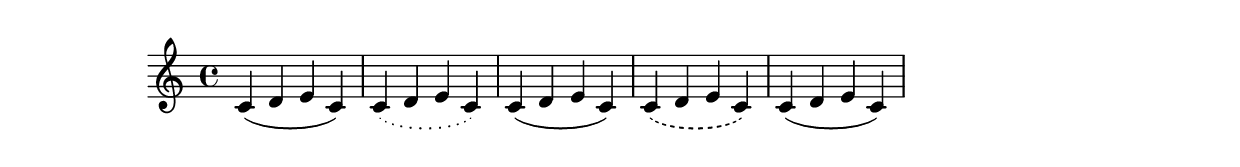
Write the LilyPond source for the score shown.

%% Do not edit this file; it is automatically
%% generated from LSR http://lsr.dsi.unimi.it
%% This file is in the public domain.
\version "2.13.10"

\header {
  lsrtags = "expressive-marks, editorial-annotations"

%% Translation of GIT committish: 4385ed4cc738e164a95798862580b4b86703356f
  texidoces = "
Se puede cambiar el aspecto de las ligaduras de expresión de
continuas a punteadas o intermitentes.

"
  doctitlees = "Modificar el aspecto continuo de una ligadura de expresión a punteado o intermitente"

  texidoc = "
The appearance of slurs may be changed from solid to dotted or dashed.

"
  doctitle = "Changing the appearance of a slur from solid to dotted or dashed"
} % begin verbatim

\relative c' {
  c4( d e c)
  \slurDotted
  c4( d e c)
  \slurSolid
  c4( d e c)
  \slurDashed
  c4( d e c)
  \slurSolid
  c4( d e c)
}


